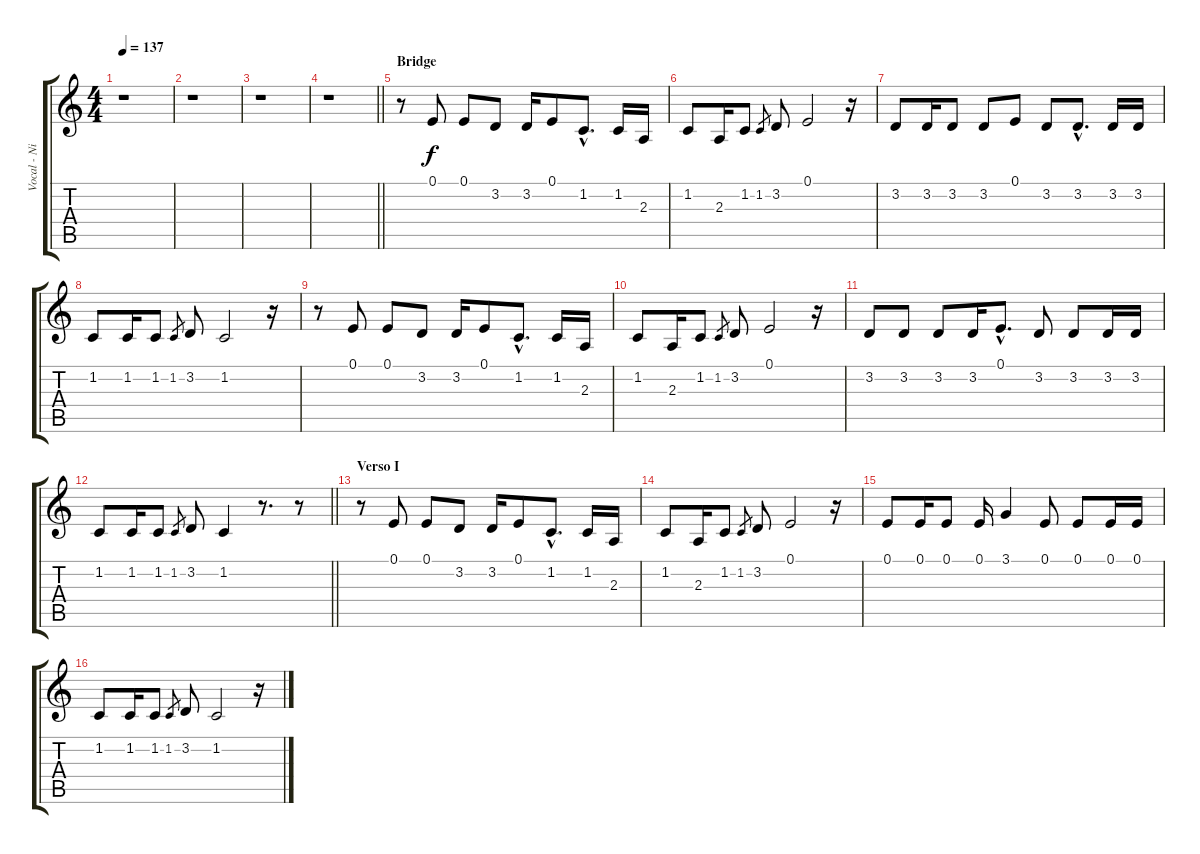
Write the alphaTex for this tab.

\track ("Vocal - Nikola" "Vocal - Ni") {instrument flute}
\staff {score tabs}
\tuning (E4 B3 G3 D3 A2 E2) {hide}
\ts (4 4)
\tempo 137
\clef g2
\ks c
r.1{dy f instrument flute} |
r.1 |
r.1 |
\barLineRight lightlight
r.1 |
\section ("" "Bridge")
r.8 0.1.8 0.1.8 3.2.8 3.2.16 0.1.8 1.2{hac}.8{d} 1.2.16 2.3.16 |
1.2.8 2.3.16 1.2.8 1.2.8{gr} 3.2.8 0.1.2 r.16 |
3.2.8 3.2.16 3.2.8 3.2.8 0.1.8 3.2.8 3.2{hac}.8{d} 3.2.16 3.2.16 |
1.2.8 1.2.16 1.2.8 1.2.8{gr} 3.2.8 1.2.2 r.16 |
r.8 0.1.8 0.1.8 3.2.8 3.2.16 0.1.8 1.2{hac}.8{d} 1.2.16 2.3.16 |
1.2.8 2.3.16 1.2.8 1.2.8{gr} 3.2.8 0.1.2 r.16 |
3.2.8 3.2.8 3.2.8 3.2.16 0.1{hac}.8{d} 3.2.8 3.2.8 3.2.16 3.2.16 |
\barLineRight lightlight
1.2.8 1.2.16 1.2.8 1.2.8{gr} 3.2.8 1.2.4 r.8{d} r.8 |
\section ("" "Verso I")
r.8 0.1.8 0.1.8 3.2.8 3.2.16 0.1.8 1.2{hac}.8{d} 1.2.16 2.3.16 |
1.2.8 2.3.16 1.2.8 1.2.8{gr} 3.2.8 0.1.2 r.16 |
0.1.8 0.1.16 0.1.8 0.1.16 3.1.4 0.1.8 0.1.8 0.1.16 0.1.16 |
1.2.8 1.2.16 1.2.8 1.2.8{gr} 3.2.8 1.2.2 r.16
